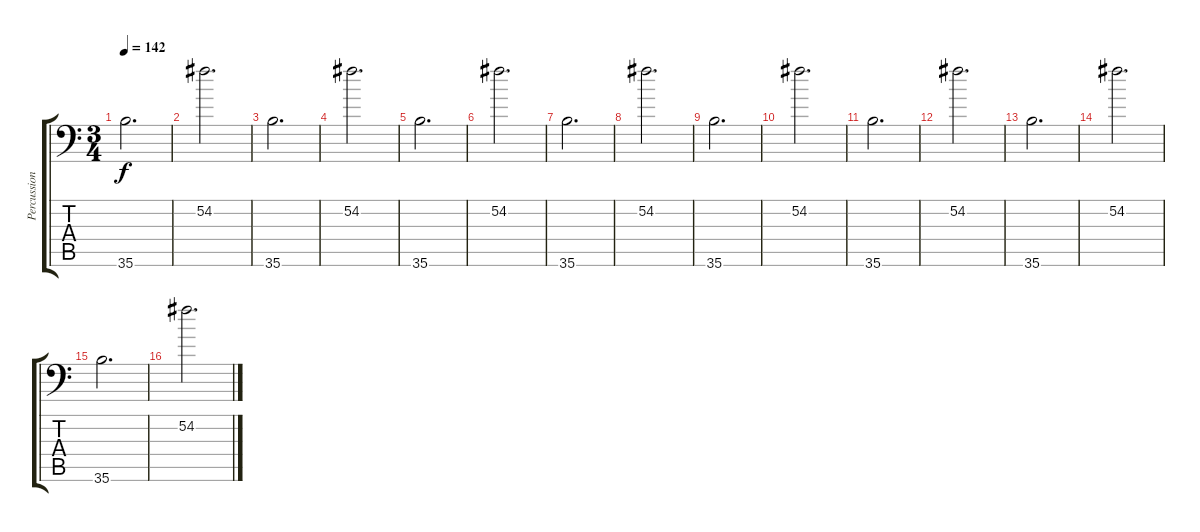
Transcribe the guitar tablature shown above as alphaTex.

\track ("Percussion" "Percussion") {instrument acousticgrandpiano}
\staff {score tabs}
\tuning (C-1 C-1 C-1 C-1 C-1 C-1) {hide}
\ts (3 4)
\tempo 142
\clef f4
\ks c
35.6.2{d dy f} |
54.2.2{d} |
35.6.2{d} |
54.2.2{d} |
35.6.2{d} |
54.2.2{d} |
35.6.2{d} |
54.2.2{d} |
35.6.2{d} |
54.2.2{d} |
35.6.2{d} |
54.2.2{d} |
35.6.2{d} |
54.2.2{d} |
35.6.2{d} |
54.2.2{d}
